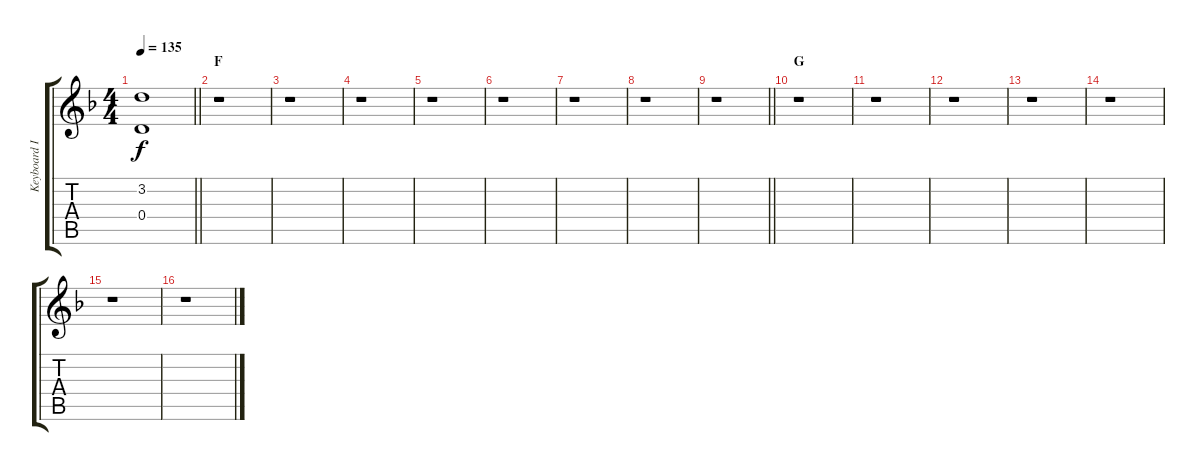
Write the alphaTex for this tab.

\track ("Keyboard I" "Keyboard I") {instrument fx5brightness}
\staff {score tabs}
\tuning (E5 B4 G4 D4 A3 E3) {hide}
\ts (4 4)
\tempo 135
\clef g2
\barLineRight lightlight
\ks f
(3.2{t} 0.4{t}).1{dy f} |
\section ("" "F")
r.1 |
r.1 |
r.1 |
r.1 |
r.1 |
r.1 |
r.1 |
\barLineRight lightlight
r.1 |
\section ("" "G")
r.1 |
r.1 |
r.1 |
r.1 |
r.1 |
r.1 |
r.1
